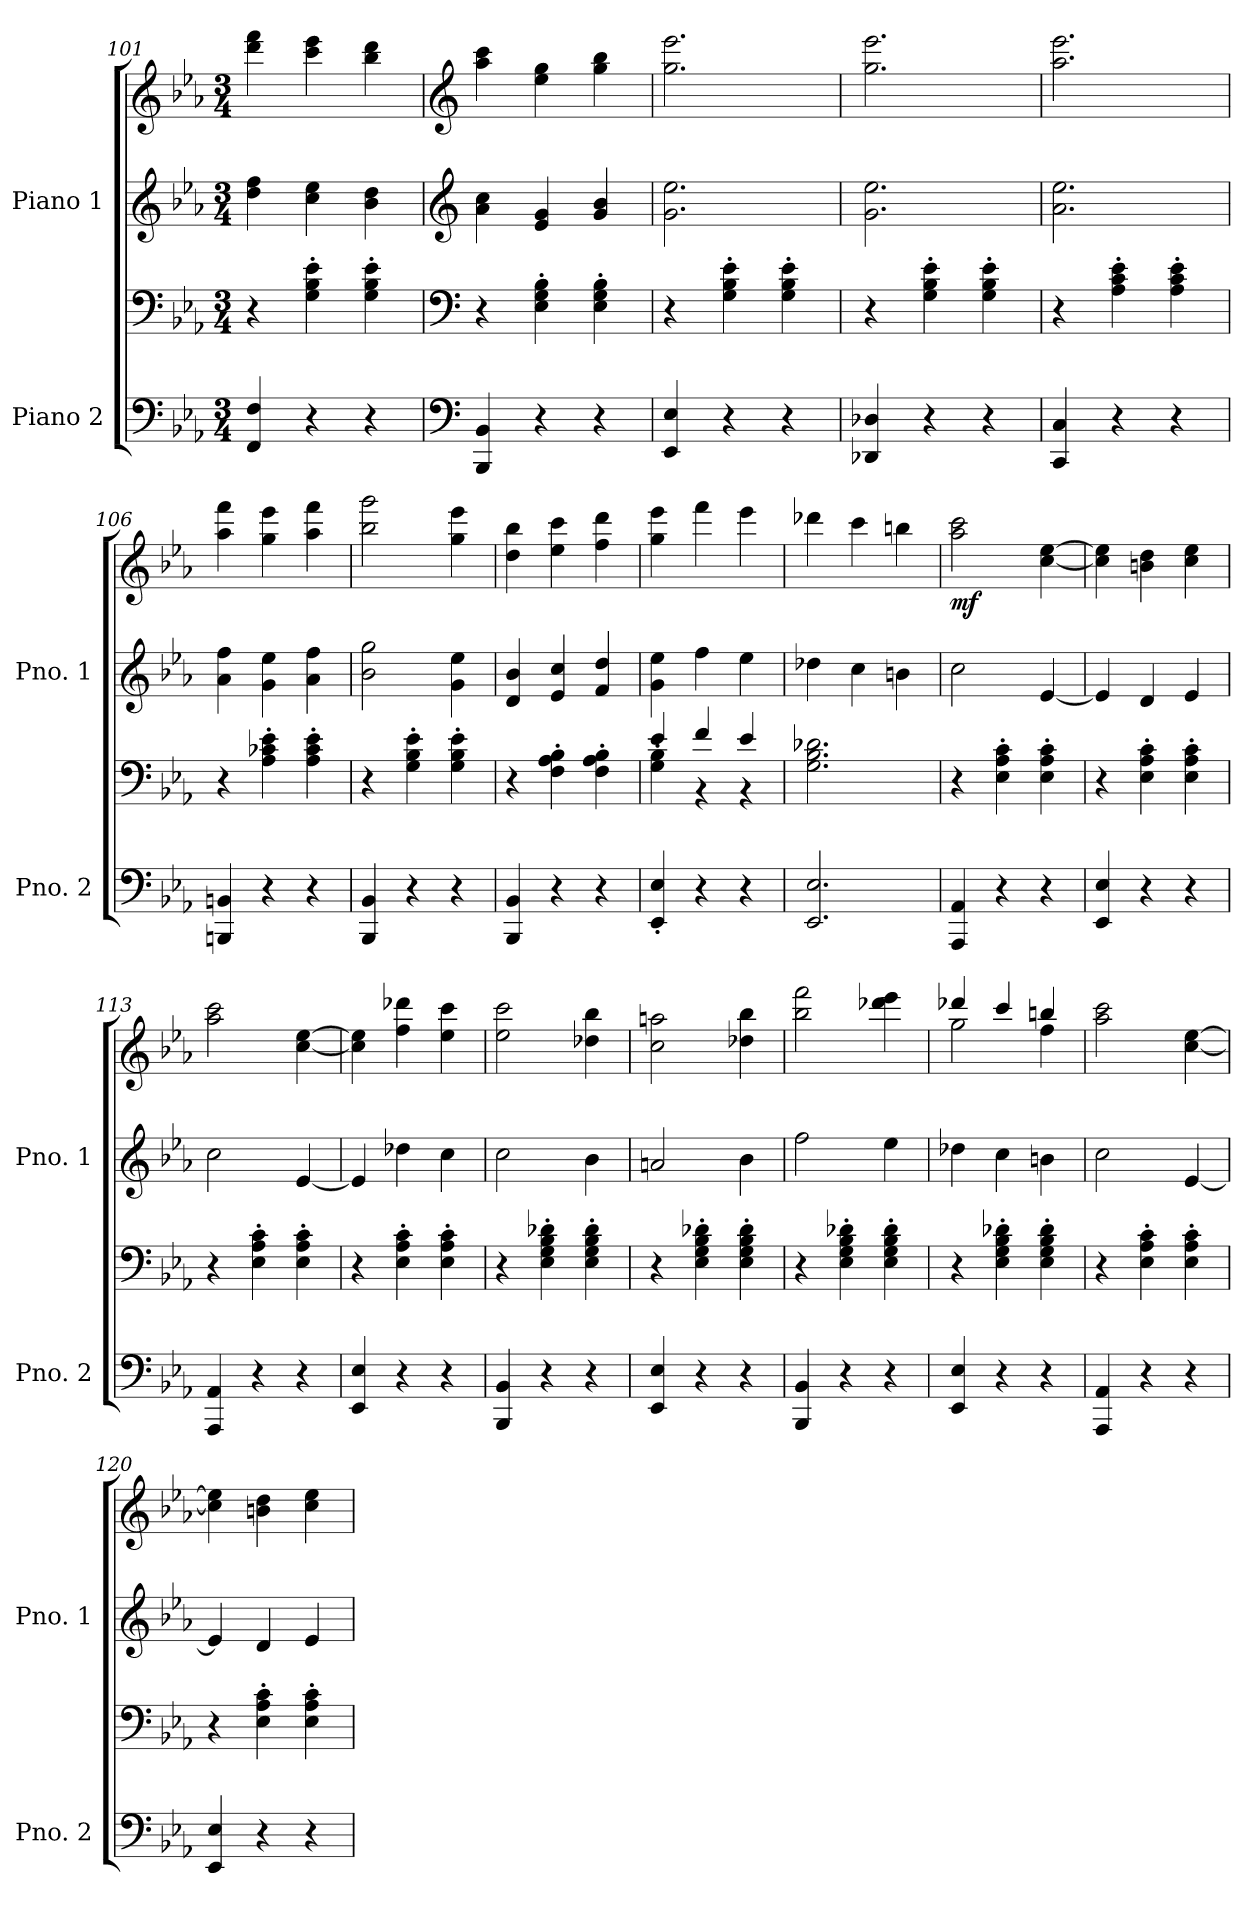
**kern	**kern	**dynam	**kern	**kern	**dynam
*part2	*part2	*part2	*part1	*part1	*part1
*staff4	*staff3	*staff3/4	*staff2	*staff1	*staff1/2
*I"Piano 2	*	*	*I"Piano 1	*	*
*I'Pno. 2	*	*	*I'Pno. 1	*	*
*clefF4	*clefF4	*	*clefG2	*clefG2	*
*k[b-e-a-]	*k[b-e-a-]	*	*k[b-e-a-]	*k[b-e-a-]	*
*M3/4	*M3/4	*	*M3/4	*M3/4	*
=101	=101	=101	=101	=101	=101
4FF/ 4F/	4r	.	4dd\ 4ff\	4ddd\ 4fff\	.
4r	4G\' 4B-\' 4e-\'	.	4cc\ 4ee-\	4ccc\ 4eee-\	.
4r	4G\' 4B-\' 4e-\'	.	4b-\ 4dd\	4bb-\ 4ddd\	.
!!LO:PB:g=z
=102	=102	=102	=102	=102	=102
*clefF4	*clefF4	*	*clefG2	*clefG2	*
4BBB-/ 4BB-/	4r	.	4a-\ 4cc\	4aa-\ 4ccc\	.
4r	4E-\' 4G\' 4B-\'	.	4e-/ 4g/	4ee-\ 4gg\	.
4r	4E-\' 4G\' 4B-\'	.	4g/ 4b-/	4gg\ 4bb-\	.
=103	=103	=103	=103	=103	=103
4EE-/ 4E-/	4r	.	2.g\ 2.ee-\	2.gg\ 2.eee-\	.
4r	4G\' 4B-\' 4e-\'	.	.	.	.
4r	4G\' 4B-\' 4e-\'	.	.	.	.
=104	=104	=104	=104	=104	=104
4DD-X/ 4D-X/	4r	.	2.g\ 2.ee-\	2.gg\ 2.eee-\	.
4r	4G\' 4B-\' 4e-\'	.	.	.	.
4r	4G\' 4B-\' 4e-\'	.	.	.	.
=105	=105	=105	=105	=105	=105
4CC/ 4C/	4r	.	2.a-\ 2.ee-\	2.aa-\ 2.eee-\	.
4r	4A-\' 4c\' 4e-\'	.	.	.	.
4r	4A-\' 4c\' 4e-\'	.	.	.	.
=106	=106	=106	=106	=106	=106
4BBBn/ 4BBn/	4r	.	4a-\ 4ff\	4aa-\ 4fff\	.
4r	4A-\' 4c-X\' 4e-\'	.	4g\ 4ee-\	4gg\ 4eee-\	.
4r	4A-\' 4c-\' 4e-\'	.	4a-\ 4ff\	4aa-\ 4fff\	.
=107	=107	=107	=107	=107	=107
4BBB-/ 4BB-/	4r	.	2b-\ 2gg\	2bb-\ 2ggg\	.
4r	4G\' 4B-\' 4e-\'	.	.	.	.
4r	4G\' 4B-\' 4e-\'	.	4g\ 4ee-\	4gg\ 4eee-\	.
=108	=108	=108	=108	=108	=108
4BBB-/ 4BB-/	4r	.	4d/ 4b-/	4dd\ 4bb-\	.
4r	4F\' 4A-\' 4B-\'	.	4e-/ 4cc/	4ee-\ 4ccc\	.
4r	4F\' 4A-\' 4B-\'	.	4f/ 4dd/	4ff\ 4ddd\	.
!!LO:LB:g=z
=109	=109	=109	=109	=109	=109
*	*^	*	*	*	*
4EE-/' 4E-/'	4G\' 4B-\'	4e-/	.	4g\ 4ee-\	4gg\ 4eee-\	.
4r	4f/	4r	.	4ff\	4fff\	.
4r	4e-/	4r	.	4ee-\	4eee-\	.
*	*v	*v	*	*	*	*
=110	=110	=110	=110	=110	=110
2.EE-/ 2.E-/	2.G\ 2.B-\ 2.d-X\	.	4dd-X\	4ddd-X\	.
.	.	.	4cc\	4ccc\	.
.	.	.	4bn\	4bbn\	.
=111	=111	=111	=111	=111	=111
!	!	!LO:DY:b	!	!	!
!	!	!LO:DY:n=1:b	!	!	!LO:DY:b
4AAA-/ 4AA-/	4r	p mp	2cc\	2aa-\ 2ccc\	mf
4r	4E-\' 4A-\' 4c\'	.	.	.	.
4r	4E-\' 4A-\' 4c\'	.	[4e-/	[4cc\ [4ee-\	.
=112	=112	=112	=112	=112	=112
4EE-/ 4E-/	4r	.	4e-/]	4cc\] 4ee-\]	.
4r	4E-\' 4A-\' 4c\'	.	4d/	4bn\ 4dd\	.
4r	4E-\' 4A-\' 4c\'	.	4e-/	4cc\ 4ee-\	.
=113	=113	=113	=113	=113	=113
4AAA-/ 4AA-/	4r	.	2cc\	2aa-\ 2ccc\	.
4r	4E-\' 4A-\' 4c\'	.	.	.	.
4r	4E-\' 4A-\' 4c\'	.	[4e-/	[4cc\ [4ee-\	.
=114	=114	=114	=114	=114	=114
4EE-/ 4E-/	4r	.	4e-/]	4cc\] 4ee-\]	.
4r	4E-\' 4A-\' 4c\'	.	4dd-X\	4ff\ 4ddd-X\	.
4r	4E-\' 4A-\' 4c\'	.	4cc\	4ee-\ 4ccc\	.
=115	=115	=115	=115	=115	=115
4BBB-/ 4BB-/	4r	.	2cc\	2ee-\ 2ccc\	.
4r	4E-\' 4G\' 4B-\' 4d-X\'	.	.	.	.
4r	4E-\' 4G\' 4B-\' 4d-\'	.	4b-\	4dd-X\ 4bb-\	.
!!LO:LB:g=z
=116	=116	=116	=116	=116	=116
4EE-/ 4E-/	4r	.	2an/	2cc\ 2aan\	.
4r	4E-\' 4G\' 4B-\' 4d-X\'	.	.	.	.
4r	4E-\' 4G\' 4B-\' 4d-\'	.	4b-\	4dd-X\ 4bb-\	.
=117	=117	=117	=117	=117	=117
4BBB-/ 4BB-/	4r	.	2ff\	2bb-\ 2fff\	.
4r	4E-\' 4G\' 4B-\' 4d-X\'	.	.	.	.
4r	4E-\' 4G\' 4B-\' 4d-\'	.	4ee-\	4ddd-X\ 4eee-\	.
=118	=118	=118	=118	=118	=118
*	*	*	*	*^	*
4EE-/ 4E-/	4r	.	4dd-X\	4ddd-X/	2gg\	.
4r	4E-\' 4G\' 4B-\' 4d-X\'	.	4cc\	4ccc/	.	.
4r	4E-\' 4G\' 4B-\' 4d-\'	.	4bn\	4bbn/	4ff\	.
*	*	*	*	*v	*v	*
=119	=119	=119	=119	=119	=119
4AAA-/ 4AA-/	4r	.	2cc\	2aa-\ 2ccc\	.
4r	4E-\' 4A-\' 4c\'	.	.	.	.
4r	4E-\' 4A-\' 4c\'	.	[4e-/	[4cc\ [4ee-\	.
=120	=120	=120	=120	=120	=120
4EE-/ 4E-/	4r	.	4e-/]	4cc\] 4ee-\]	.
4r	4E-\' 4A-\' 4c\'	.	4d/	4bn\ 4dd\	.
4r	4E-\' 4A-\' 4c\'	.	4e-/	4cc\ 4ee-\	.
=	=	=	=	=	=
*-	*-	*-	*-	*-	*-
